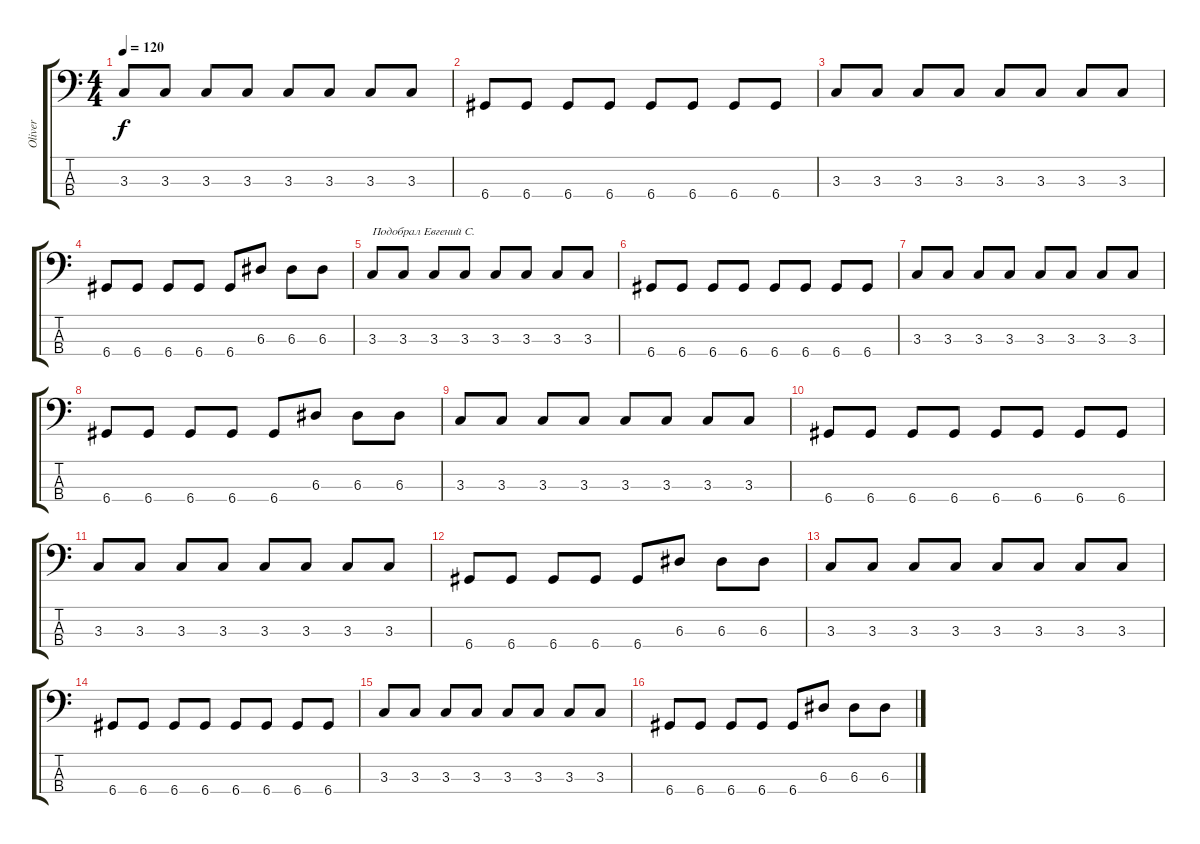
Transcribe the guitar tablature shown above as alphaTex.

\track ("Oliver" "Oliver") {instrument electricbassfinger}
\staff {score tabs}
\tuning (G2 D2 A1 D1) {hide}
\ts (4 4)
\tempo 120
\clef f4
\ks c
3.3.8{dy f} 3.3.8 3.3.8 3.3.8 3.3.8 3.3.8 3.3.8 3.3.8 |
6.4.8 6.4.8 6.4.8 6.4.8 6.4.8 6.4.8 6.4.8 6.4.8 |
3.3.8 3.3.8 3.3.8 3.3.8 3.3.8 3.3.8 3.3.8 3.3.8 |
6.4.8 6.4.8 6.4.8 6.4.8 6.4.8 6.3.8 6.3.8 6.3.8 |
3.3.8{txt "Подобрал Евгений С."} 3.3.8 3.3.8 3.3.8 3.3.8 3.3.8 3.3.8 3.3.8 |
6.4.8 6.4.8 6.4.8 6.4.8 6.4.8 6.4.8 6.4.8 6.4.8 |
3.3.8 3.3.8 3.3.8 3.3.8 3.3.8 3.3.8 3.3.8 3.3.8 |
6.4.8 6.4.8 6.4.8 6.4.8 6.4.8 6.3.8 6.3.8 6.3.8 |
3.3.8 3.3.8 3.3.8 3.3.8 3.3.8 3.3.8 3.3.8 3.3.8 |
6.4.8 6.4.8 6.4.8 6.4.8 6.4.8 6.4.8 6.4.8 6.4.8 |
3.3.8 3.3.8 3.3.8 3.3.8 3.3.8 3.3.8 3.3.8 3.3.8 |
6.4.8 6.4.8 6.4.8 6.4.8 6.4.8 6.3.8 6.3.8 6.3.8 |
3.3.8 3.3.8 3.3.8 3.3.8 3.3.8 3.3.8 3.3.8 3.3.8 |
6.4.8 6.4.8 6.4.8 6.4.8 6.4.8 6.4.8 6.4.8 6.4.8 |
3.3.8 3.3.8 3.3.8 3.3.8 3.3.8 3.3.8 3.3.8 3.3.8 |
6.4.8 6.4.8 6.4.8 6.4.8 6.4.8 6.3.8 6.3.8 6.3.8
